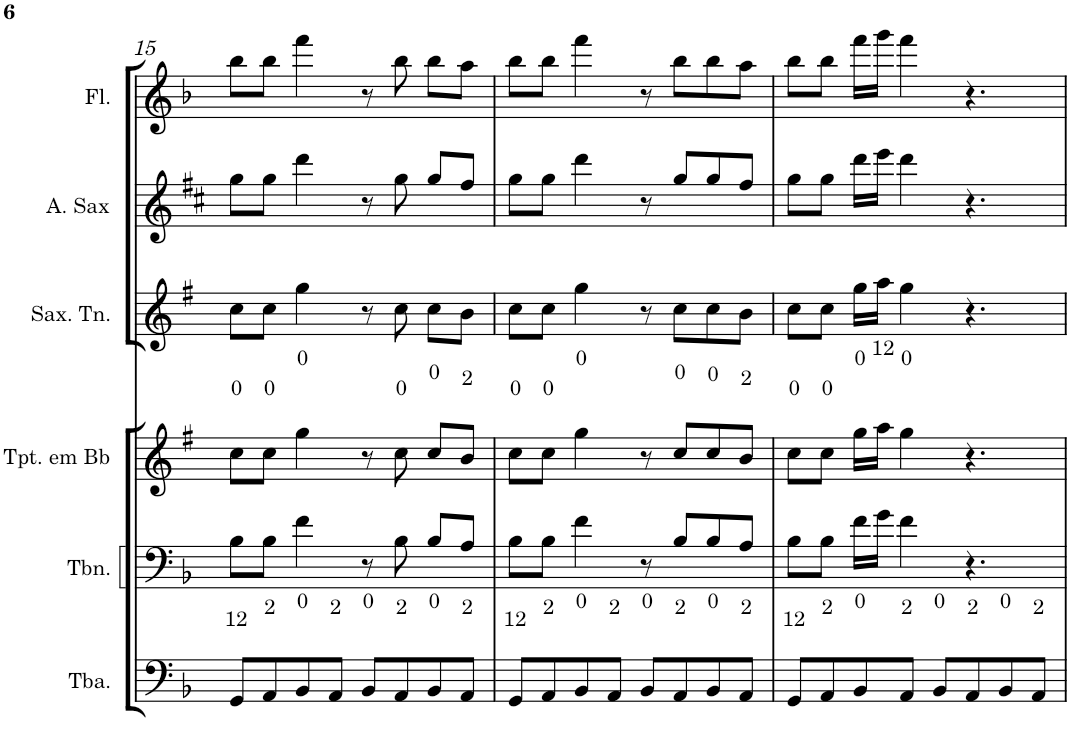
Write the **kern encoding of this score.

**kern	**kern	**kern	**kern	**kern	**kern
*part6	*part5	*part4	*part3	*part2	*part1
*staff6	*staff5	*staff4	*staff3	*staff2	*staff1
*I"Tuba	*I"Trombone	*I"Trompete em Bb	*I"Saxofone Tenor	*I"Saxofone Alto	*I"Flauta Transversal
*I'Tba.	*I'Tbn.	*I'Tpt. em Bb	*I'Sax. Tn.	*	*I'Fl.
!!LO:PB:g=z
*clefF4	*clefF4	*clefG2	*clefG2	*clefG2	*clefG2
*	*	*Trd1c2	*Trd8c14	*Trd5c9	*
*k[b-]	*k[b-]	*k[f#]	*k[f#]	*k[f#c#]	*k[b-]
*M4/4	*M4/4	*M4/4	*M4/4	*M4/4	*M4/4
=15	=15	=15	=15	=15	=15
8GG/L	8B-\L	8cc\L	8cc\L	8gg\L	8bb-\L
8AA/	8B-\J	8cc\J	8cc\J	8gg\J	8bb-\J
8BB-/	4f\	4gg\	4gg\	4ddd\	4fff\
8AA/J	.	.	.	.	.
8BB-/L	8r	8r	8r	8r	8r
8AA/	8B-\	8cc\	8cc\	8gg\	8bb-\
8BB-/	8B-/L	8cc/L	8cc\L	8gg/L	8bb-\L
8AA/J	8A/J	8b/J	8b\J	8ff#/J	8aa\J
=16	=16	=16	=16	=16	=16
8GG/L	8B-\L	8cc\L	8cc\L	8gg\L	8bb-\L
8AA/	8B-\J	8cc\J	8cc\J	8gg\J	8bb-\J
8BB-/	4f\	4gg\	4gg\	4ddd\	4fff\
8AA/J	.	.	.	.	.
8BB-/L	8r	8r	8r	8r	8r
8AA/	8B-/L	8cc/L	8cc\L	8gg/L	8bb-\L
8BB-/	8B-/	8cc/	8cc\	8gg/	8bb-\
8AA/J	8A/J	8b/J	8b\J	8ff#/J	8aa\J
=17	=17	=17	=17	=17	=17
8GG/L	8B-\L	8cc\L	8cc\L	8gg\L	8bb-\L
8AA/	8B-\J	8cc\J	8cc\J	8gg\J	8bb-\J
8BB-/	16f\LL	16gg\LL	16gg\LL	16ddd\LL	16fff\LL
.	16g\JJ	16aa\JJ	16aa\JJ	16eee\JJ	16ggg\JJ
8AA/J	4f\	4gg\	4gg\	4ddd\	4fff\
8BB-/L	.	.	.	.	.
8AA/	4.r	4.r	4.r	4.r	4.r
8BB-/	.	.	.	.	.
8AA/J	.	.	.	.	.
=	=	=	=	=	=
*-	*-	*-	*-	*-	*-
